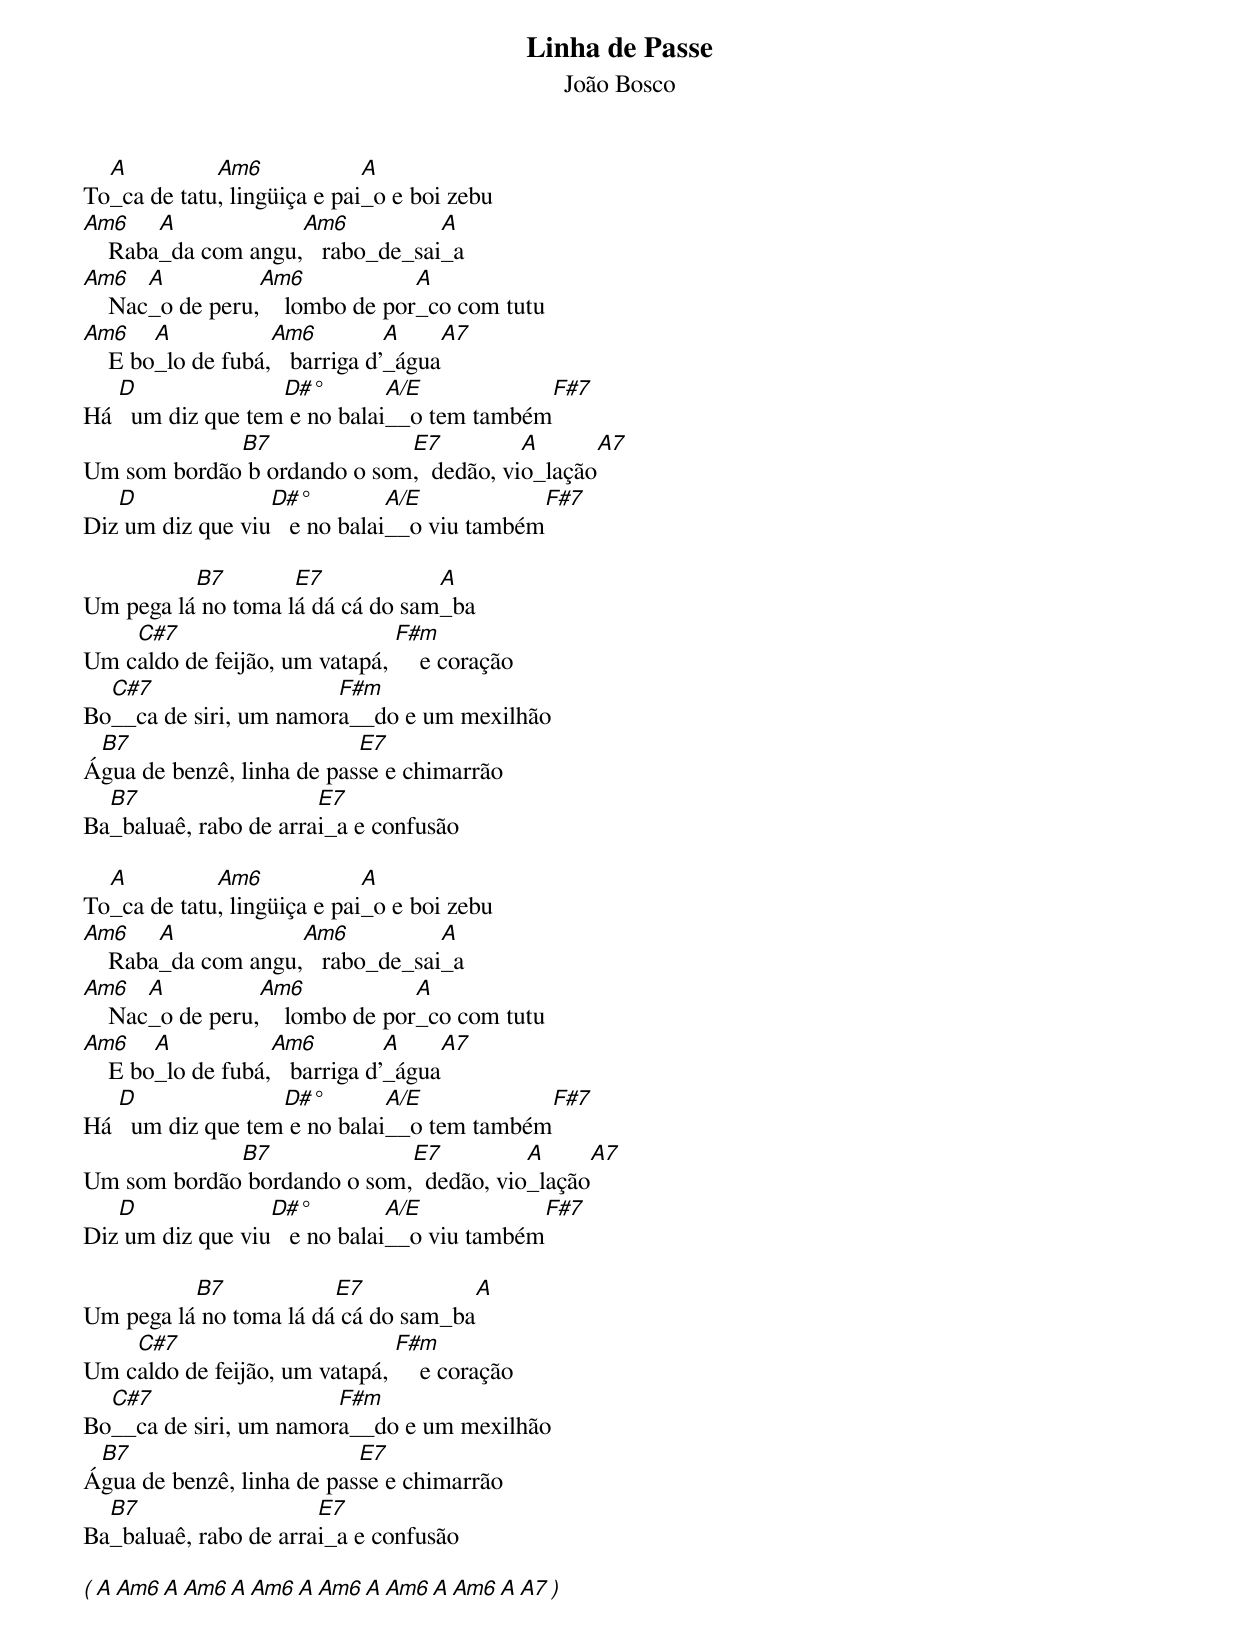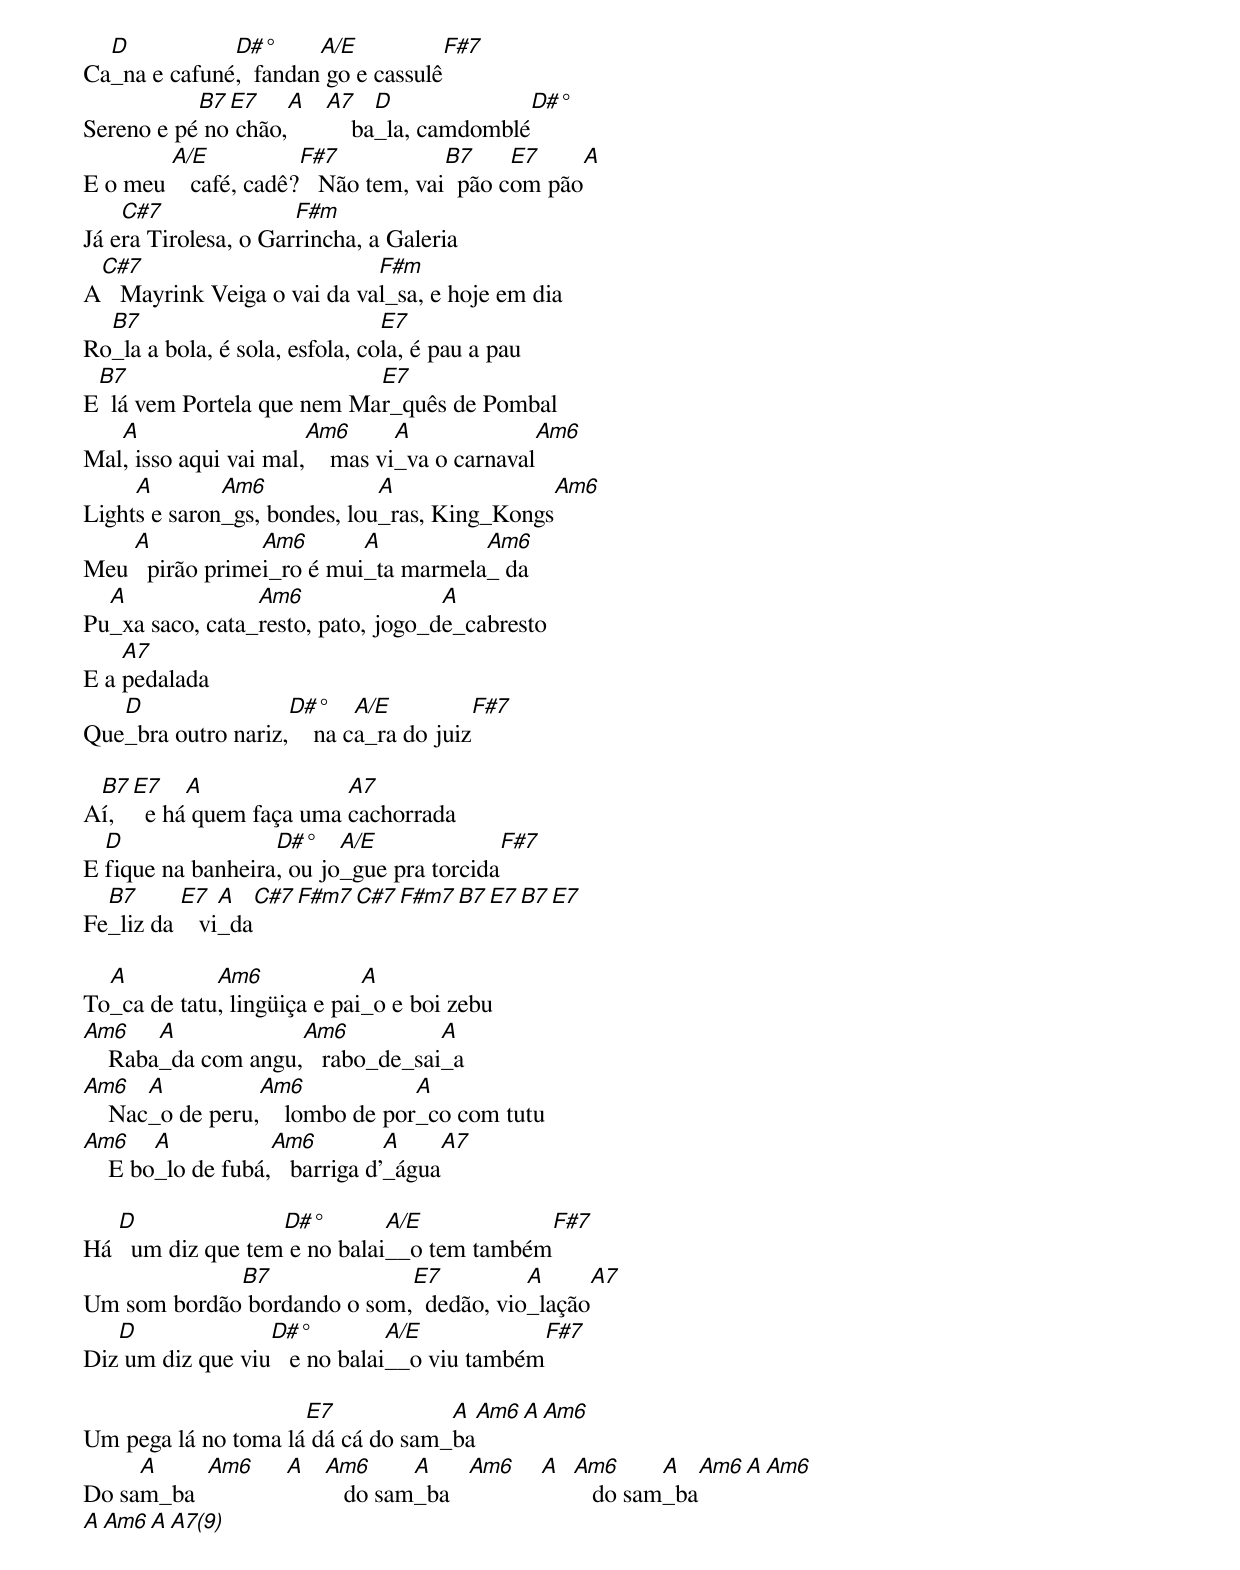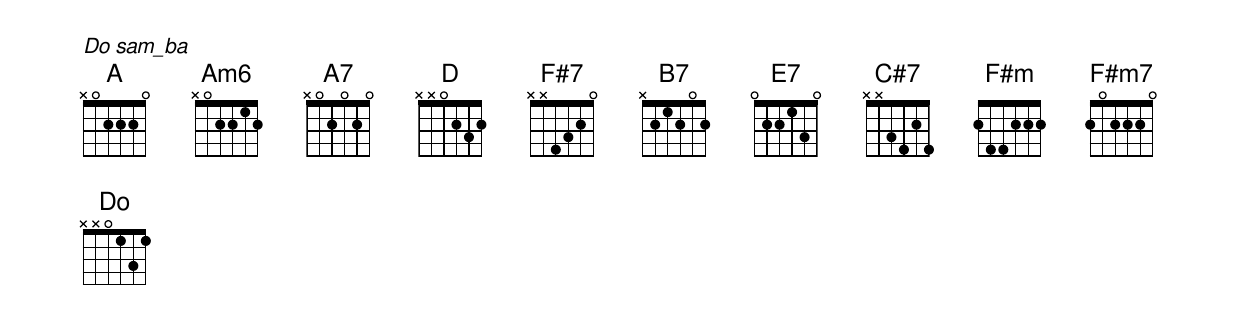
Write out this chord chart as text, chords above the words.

Linha de Passe
João Bosco



  A          Am6             A
To_ca de tatu, lingüiça e pai_o e boi zebu
Am6     A            Am6           A
    Raba_da com angu,   rabo_de_sai_a
Am6    A          Am6             A
    Nac_o de peru,    lombo de por_co com tutu
Am6     A           Am6          A      A7
    E bo_lo de fubá,   barriga d'_água
   D               D#°        A/E           F#7
Há   um diz que tem e no balai__o tem também
             B7              E7          A      A7
Um som bordão b ordando o som,  dedão, vio_lação
   D              D#°          A/E            F#7
Diz um diz que viu   e no balai__o viu também

          B7        E7            A
Um pega lá no toma lá dá cá do sam_ba
    C#7                        F#m
Um caldo de feijão, um vatapá,     e coração
  C#7                   F#m
Bo__ca de siri, um namora__do e um mexilhão
 B7                        E7
Água de benzê, linha de passe e chimarrão
  B7                   E7
Ba_baluaê, rabo de arrai_a e confusão

  A          Am6             A
To_ca de tatu, lingüiça e pai_o e boi zebu
Am6     A            Am6           A
    Raba_da com angu,   rabo_de_sai_a
Am6    A          Am6             A
    Nac_o de peru,    lombo de por_co com tutu
Am6     A           Am6          A      A7
    E bo_lo de fubá,   barriga d'_água
   D               D#°        A/E           F#7
Há   um diz que tem e no balai__o tem também
             B7              E7          A      A7
Um som bordão bordando o som,  dedão, vio_lação
   D              D#°          A/E            F#7
Diz um diz que viu   e no balai__o viu também

          B7            E7            A
Um pega lá no toma lá dá cá do sam_ba
    C#7                        F#m
Um caldo de feijão, um vatapá,     e coração
  C#7                   F#m
Bo__ca de siri, um namora__do e um mexilhão
 B7                        E7
Água de benzê, linha de passe e chimarrão
  B7                   E7
Ba_baluaê, rabo de arrai_a e confusão

( A  Am6  A  Am6  A  Am6  A  Am6  A  Am6  A  Am6  A  A7 )

  D           D#°      A/E           F#7
Ca_na e cafuné,  fandan go e cassulê
           B7 E7    A  A7    D              D#°
Sereno e pé no chão,       ba_la, camdomblé
        A/E           F#7            B7     E7    A
E o meu    café, cadê?   Não tem, vai  pão com pão
    C#7               F#m
Já era Tirolesa, o Garrincha, a Galeria
 C#7                         F#m
A   Mayrink Veiga o vai da val_sa, e hoje em dia
  B7                            E7
Ro_la a bola, é sola, esfola, cola, é pau a pau
 B7                         E7
E  lá vem Portela que nem Mar_quês de Pombal
   A                   Am6       A              Am6
Mal, isso aqui vai mal,    mas vi_va o carnaval
     A        Am6             A                Am6
Lights e saron_gs, bondes, lou_ras, King_Kongs
    A            Am6       A          Am6
Meu   pirão primei_ro é mui_ta marmela_ da
  A              Am6                A
Pu_xa saco, cata_resto, pato, jogo_de_cabresto
    A7
E a pedalada
   D                D#°     A/E          F#7
Que_bra outro nariz,    na ca_ra do juiz

 B7  E7    A              A7
Aí,    e há quem faça uma cachorrada
  D                D#°    A/E             F#7
E fique na banheira, ou jo_gue pra torcida
  B7      E7   A    C#7   F#m7   C#7   F#m7   B7   E7   B7   E7
Fe_liz da    vi_da

  A          Am6             A
To_ca de tatu, lingüiça e pai_o e boi zebu
Am6     A            Am6           A
    Raba_da com angu,   rabo_de_sai_a
Am6    A          Am6             A
    Nac_o de peru,    lombo de por_co com tutu
Am6     A           Am6          A      A7
    E bo_lo de fubá,   barriga d'_água

   D               D#°        A/E           F#7
Há   um diz que tem e no balai__o tem também
             B7              E7          A      A7
Um som bordão bordando o som,  dedão, vio_lação
   D              D#°          A/E            F#7
Diz um diz que viu   e no balai__o viu também

                     E7            A  Am6  A  Am6
Um pega lá no toma lá dá cá do sam_ba
     A     Am6  A  Am6      A     Am6 A Am6      A     Am6  A  Am6
Do sam_ba             do sam_ba            do sam_ba
     A   Am6 A    A7(9)
Do sam_ba
